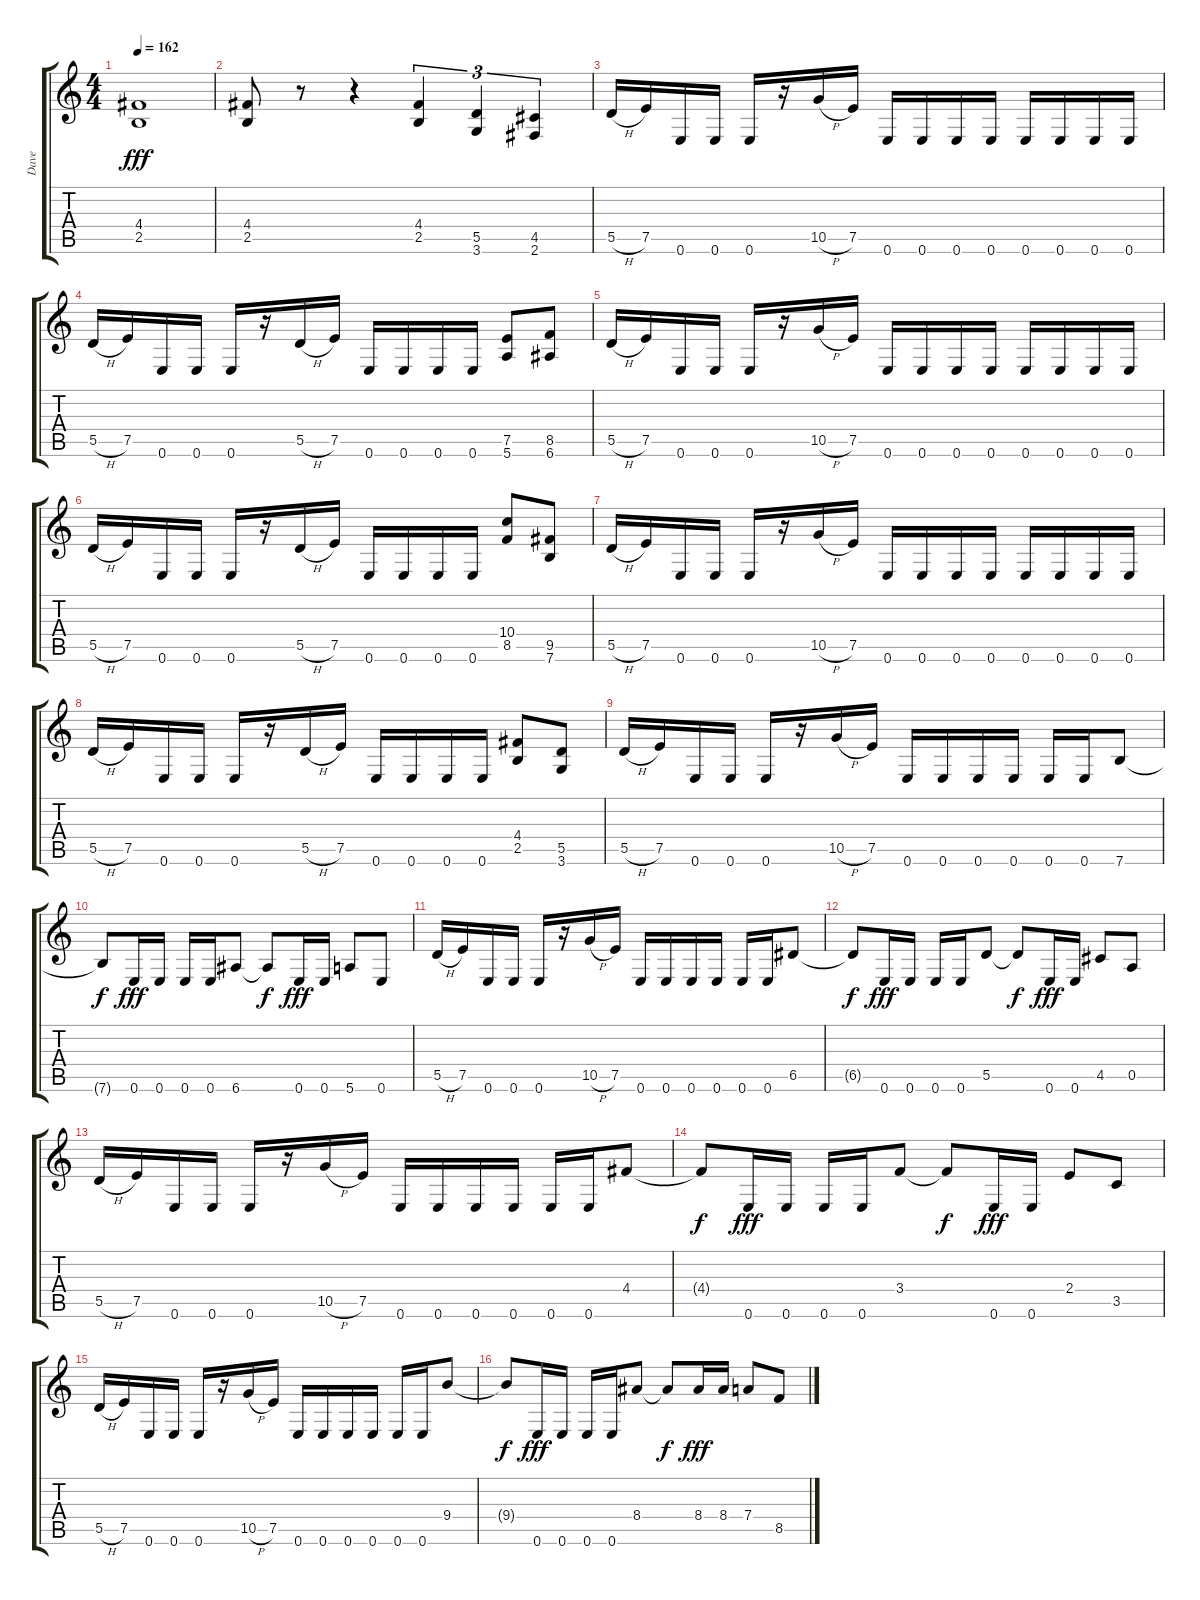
\track ("Dave" "Dave") {instrument distortionguitar}
\staff {score tabs}
\tuning (E4 B3 G3 D3 A2 E2) {hide}
\ts (4 4)
\tempo 162
\clef g2
\ks c
(4.4 2.5).1{dy fff} |
(4.4 2.5).8 r.8 r.4 (4.4 2.5).4{tu (3 2)} (5.5 3.6).4{tu (3 2)} (4.5 2.6).4{tu (3 2)} |
5.5{h}.16 7.5.16 0.6.16 0.6.16 0.6.16 r.16 10.5{h}.16 7.5.16 0.6.16 0.6.16 0.6.16 0.6.16 0.6.16 0.6.16 0.6.16 0.6.16 |
5.5{h}.16 7.5.16 0.6.16 0.6.16 0.6.16 r.16 5.5{h}.16 7.5.16 0.6.16 0.6.16 0.6.16 0.6.16 (7.5 5.6).8 (8.5 6.6).8 |
5.5{h}.16 7.5.16 0.6.16 0.6.16 0.6.16 r.16 10.5{h}.16 7.5.16 0.6.16 0.6.16 0.6.16 0.6.16 0.6.16 0.6.16 0.6.16 0.6.16 |
5.5{h}.16 7.5.16 0.6.16 0.6.16 0.6.16 r.16 5.5{h}.16 7.5.16 0.6.16 0.6.16 0.6.16 0.6.16 (10.4 8.5).8 (9.5 7.6).8 |
5.5{h}.16 7.5.16 0.6.16 0.6.16 0.6.16 r.16 10.5{h}.16 7.5.16 0.6.16 0.6.16 0.6.16 0.6.16 0.6.16 0.6.16 0.6.16 0.6.16 |
5.5{h}.16 7.5.16 0.6.16 0.6.16 0.6.16 r.16 5.5{h}.16 7.5.16 0.6.16 0.6.16 0.6.16 0.6.16 (4.4 2.5).8 (5.5 3.6).8 |
5.5{h}.16 7.5.16 0.6.16 0.6.16 0.6.16 r.16 10.5{h}.16 7.5.16 0.6.16 0.6.16 0.6.16 0.6.16 0.6.16 0.6.16 7.6.8 |
7.6{t}.8{dy f} 0.6.16{dy fff} 0.6.16 0.6.16 0.6.16 6.6.8 6.6{t}.8{dy f} 0.6.16{dy fff} 0.6.16 5.6.8 0.6.8 |
5.5{h}.16 7.5.16 0.6.16 0.6.16 0.6.16 r.16 10.5{h}.16 7.5.16 0.6.16 0.6.16 0.6.16 0.6.16 0.6.16 0.6.16 6.5.8 |
6.5{t}.8{dy f} 0.6.16{dy fff} 0.6.16 0.6.16 0.6.16 5.5.8 5.5{t}.8{dy f} 0.6.16{dy fff} 0.6.16 4.5.8 0.5.8 |
5.5{h}.16 7.5.16 0.6.16 0.6.16 0.6.16 r.16 10.5{h}.16 7.5.16 0.6.16 0.6.16 0.6.16 0.6.16 0.6.16 0.6.16 4.4.8 |
4.4{t}.8{dy f} 0.6.16{dy fff} 0.6.16 0.6.16 0.6.16 3.4.8 3.4{t}.8{dy f} 0.6.16{dy fff} 0.6.16 2.4.8 3.5.8 |
5.5{h}.16 7.5.16 0.6.16 0.6.16 0.6.16 r.16 10.5{h}.16 7.5.16 0.6.16 0.6.16 0.6.16 0.6.16 0.6.16 0.6.16 9.4.8 |
9.4{t}.8{dy f} 0.6.16{dy fff} 0.6.16 0.6.16 0.6.16 8.4.8 8.4{t}.8{dy f} 8.4.16{dy fff} 8.4.16 7.4.8 8.5.8
